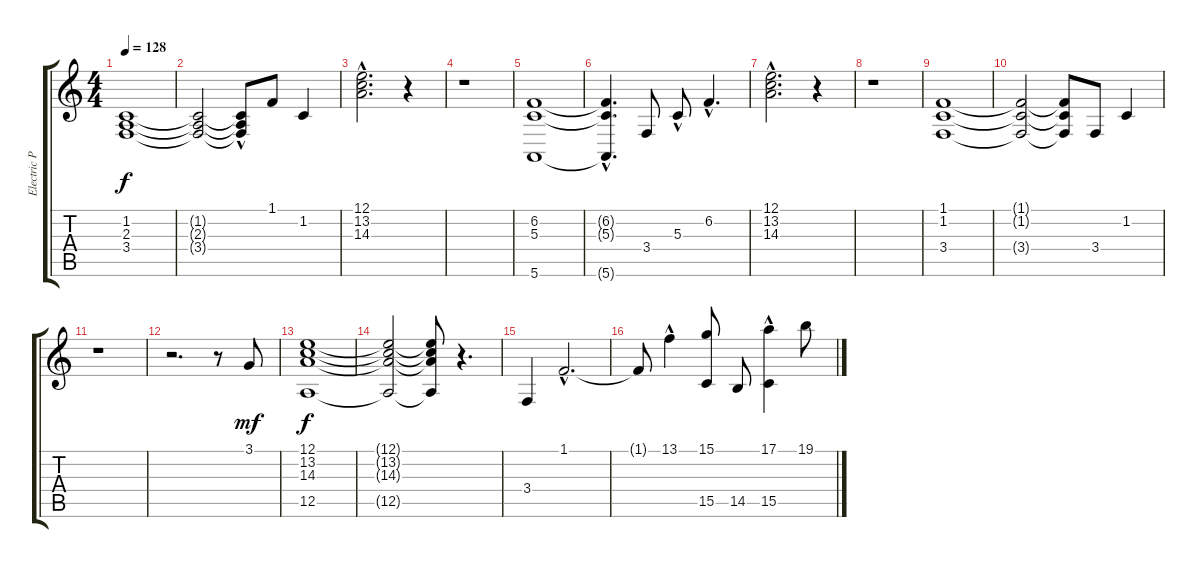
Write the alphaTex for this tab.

\track ("Electric Piano             " "Electric P") {instrument electricpiano1}
\staff {score tabs}
\tuning (E4 B3 G3 D3 A2 E2) {hide}
\ts (4 4)
\tempo 128
\clef g2
\ks c
(1.2 2.3 3.4).1{dy f} |
(1.2{t} 2.3{t} 3.4{t}).2 (1.2{hac t} 2.3{t} 3.4{hac t}).8 1.1.8 1.2.4 |
(12.1{hac} 13.2{hac} 14.3).2{d} r.4 |
r.1 |
(6.2 5.3 5.6).1 |
(6.2{t} 5.3{t} 5.6{hac t}).4{d} 3.4.8 5.3{hac}.8 6.2{hac}.4{d} |
(12.1{hac} 13.2{hac} 14.3).2{d} r.4 |
r.1 |
(1.1 1.2 3.4).1 |
(1.1{t} 1.2{t} 3.4{t}).2 (1.1{t} 1.2{t} 3.4{t}).8 3.4.8 1.2.4 |
r.1 |
r.2{d} r.8 3.1.8{dy mf} |
(12.1 13.2 14.3 12.5).1{dy f} |
(12.1{t} 13.2{t} 14.3{t} 12.5{t}).2 (12.1{t} 13.2{t} 14.3{t} 12.5{t}).8 r.4{d} |
3.4.4 1.1{hac}.2{d} |
1.1{t}.8 13.1{hac}.4 (15.1 15.5).8 14.5.8 (17.1{hac} 15.5{hac}).4 19.1.8
